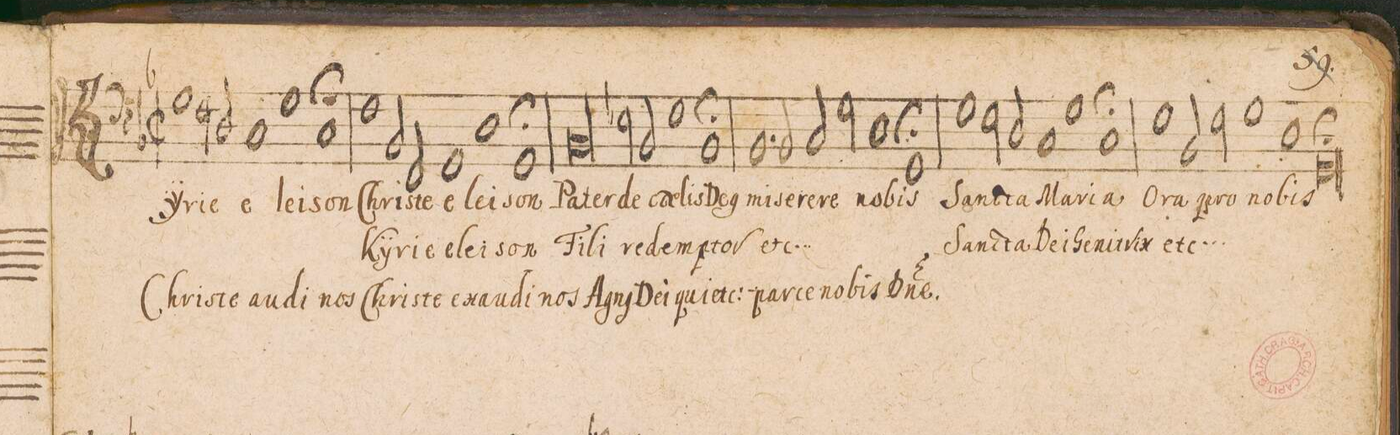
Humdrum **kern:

**kern	**text	**text	**text
*I"BASSVS.	*	*	*
*clefF4	*	*	*
*k[b-]	*	*	*
*met(C|)	*	*	*
*M2/1	*	*	*
*2\right	*	*	*
1G	Ky-	.	Chri-
2F\	-ri-	.	-ste
2D/	-e	.	au-
=2-	=2-	=2-	=2-
1C	e-	.	.
1G	-lei-	.	-di
=3-	=3-	=3-	=3-
1C;>	-son	.	nos
1F	Chri-	Ky-	Chri-
=4-	=4-	=4-	=4-
2BB-/	.	-ri-	-ste
2FF/	-ste	-e	ex-
1GG	e-	e-	-au-
=5-	=5-	=5-	=5-
1D	-lei-	-lei-	-di
1GG;>	-son	-son	nos
=6-	=6-	=6-	=6-
00BB-/	Pater de	Fili redemptor etc...	Agn(us) Dei qui etc:
=7-	=7-	=7-	=7-
2E-X\	cae-	.	.
2BB-/	-lis	.	.
1F	De-	.	.
=8-	=8-	=8-	=8-
1BB-;>	-(us)	.	.
1.BB-	mi-	.	par-
=9-	=9-	=9-	=9-
2BB-/	-se-	.	-ce
2C/	-re-	.	no-
2G\	-re	.	-bis
=10-	=10-	=10-	=10-
1D	no-	.	D(o-
1GG;>	-bis	.	-mi)ne.
=11-	=11-	=11-	=11-
1G	San-	Sancta	.
2F\	-cta	De-	.
2D/	Ma-	-i	.
=12-	=12-	=12-	=12-
1C	-ri-	Ge-	.
1G	.	.	.
=13-	=13-	=13-	=13-
1C;>	-a	-nitrix etc...	.
1F	O-	.	.
=14-	=14-	=14-	=14-
2BB-/	-ra	.	.
2F\	pro	.	.
1G	no-	.	.
=15-	=15-	=15-	=15-
1D	.	.	.
0GG;>	-bis	.	.
==	==	==	==
*-	*-	*-	*-
